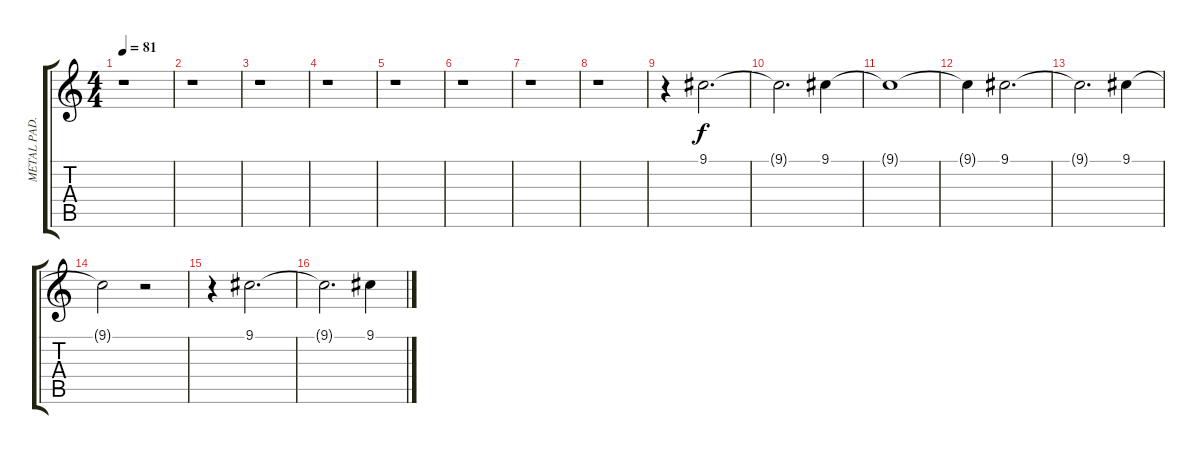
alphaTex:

\track ("METAL PAD." "METAL PAD.") {instrument pad6metallic}
\staff {score tabs}
\tuning (E4 B3 G3 D3 A2 E2) {hide}
\ts (4 4)
\tempo 81
\clef g2
\ks c
r.1{dy f} |
r.1 |
r.1 |
r.1 |
r.1 |
r.1 |
r.1 |
r.1 |
r.4 9.1.2{d} |
9.1{t}.2{d} 9.1.4 |
9.1{t}.1 |
9.1{t}.4 9.1.2{d} |
9.1{t}.2{d} 9.1.4 |
9.1{t}.2 r.2 |
r.4 9.1.2{d} |
9.1{t}.2{d} 9.1.4
